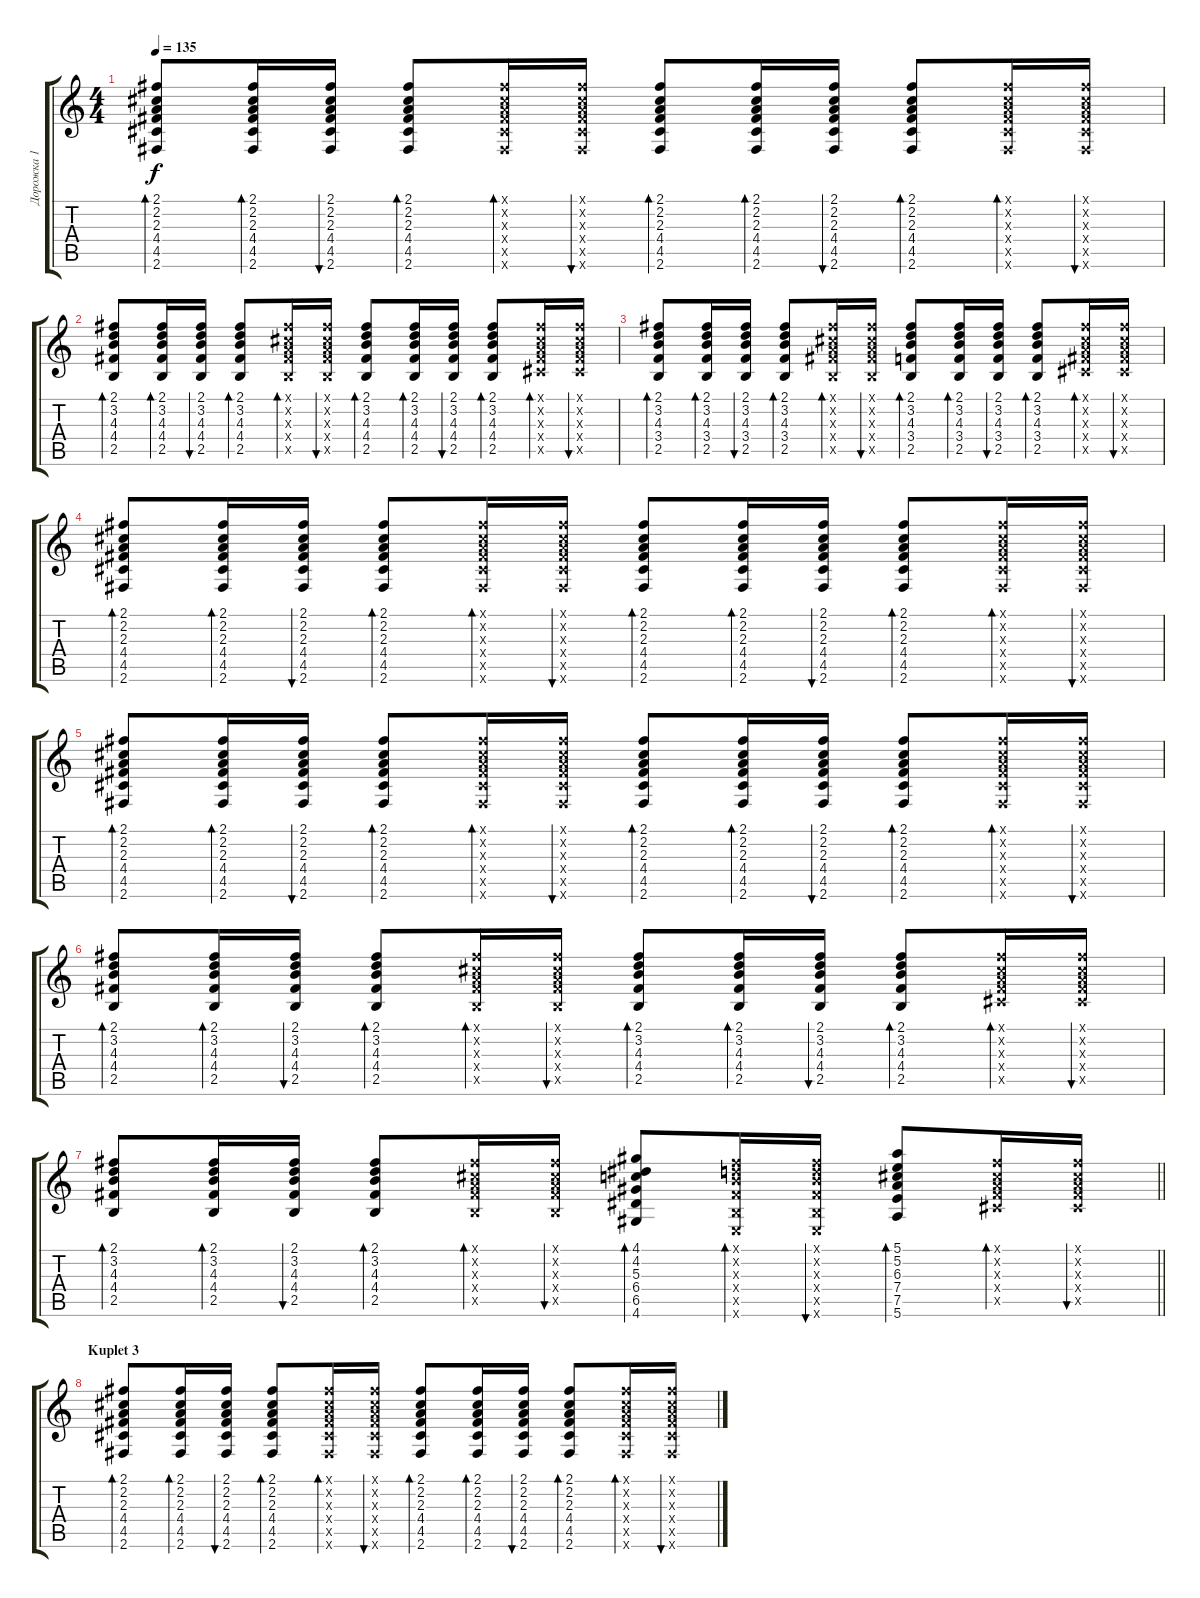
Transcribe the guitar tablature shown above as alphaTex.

\track ("Дорожка 1" "Дорожка 1") {instrument acousticguitarsteel}
\staff {score tabs}
\tuning (E4 B3 G3 D3 A2 E2) {hide}
\ts (4 4)
\tempo 135
\clef g2
\ks c
(2.1 2.2 2.3 4.4 4.5 2.6).8{bd 60 dy f} (2.1 2.2 2.3 4.4 4.5 2.6).16{bd 60} (2.1 2.2 2.3 4.4 4.5 2.6).16{bu 60} (2.1 2.2 2.3 4.4 4.5 2.6).8{bd 60} (2.1{x} 2.2{x} 2.3{x} 4.4{x} 4.5{x} 2.6{x}).16{bd 60} (2.1{x} 2.2{x} 2.3{x} 4.4{x} 4.5{x} 2.6{x}).16{bu 60} (2.1 2.2 2.3 4.4 4.5 2.6).8{bd 60} (2.1 2.2 2.3 4.4 4.5 2.6).16{bd 60} (2.1 2.2 2.3 4.4 4.5 2.6).16{bu 60} (2.1 2.2 2.3 4.4 4.5 2.6).8{bd 60} (2.1{x} 2.2{x} 2.3{x} 4.4{x} 4.5{x} 2.6{x}).16{bd 60} (2.1{x} 2.2{x} 2.3{x} 4.4{x} 4.5{x} 2.6{x}).16{bu 60} |
(2.1 3.2 4.3 4.4 2.5).8{bd 60} (2.1 3.2 4.3 4.4 2.5).16{bd 60} (2.1 3.2 4.3 4.4 2.5).16{bu 60} (2.1 3.2 4.3 4.4 2.5).8{bd 60} (2.1{x} 2.2{x} 2.3{x} 4.4{x} 2.5{x}).16{bd 60} (2.1{x} 2.2{x} 2.3{x} 4.4{x} 2.5{x}).16{bu 60} (2.1 3.2 4.3 4.4 2.5).8{bd 60} (2.1 3.2 4.3 4.4 2.5).16{bd 60} (2.1 3.2 4.3 4.4 2.5).16{bu 60} (2.1 3.2 4.3 4.4 2.5).8{bd 60} (2.1{x} 2.2{x} 2.3{x} 4.4{x} 4.5{x}).16{bd 60} (2.1{x} 2.2{x} 2.3{x} 4.4{x} 4.5{x}).16{bu 60} |
(2.1 3.2 4.3 3.4 2.5).8{bd 60} (2.1 3.2 4.3 3.4 2.5).16{bd 60} (2.1 3.2 4.3 3.4 2.5).16{bu 60} (2.1 3.2 4.3 3.4 2.5).8{bd 60} (2.1{x} 2.2{x} 2.3{x} 4.4{x} 2.5{x}).16{bd 60} (2.1{x} 2.2{x} 2.3{x} 4.4{x} 2.5{x}).16{bu 60} (2.1 3.2 4.3 3.4 2.5).8{bd 60} (2.1 3.2 4.3 3.4 2.5).16{bd 60} (2.1 3.2 4.3 3.4 2.5).16{bu 60} (2.1 3.2 4.3 3.4 2.5).8{bd 60} (2.1{x} 2.2{x} 2.3{x} 4.4{x} 4.5{x}).16{bd 60} (2.1{x} 2.2{x} 2.3{x} 4.4{x} 4.5{x}).16{bu 60} |
(2.1 2.2 2.3 4.4 4.5 2.6).8{bd 60} (2.1 2.2 2.3 4.4 4.5 2.6).16{bd 60} (2.1 2.2 2.3 4.4 4.5 2.6).16{bu 60} (2.1 2.2 2.3 4.4 4.5 2.6).8{bd 60} (2.1{x} 2.2{x} 2.3{x} 4.4{x} 4.5{x} 2.6{x}).16{bd 60} (2.1{x} 2.2{x} 2.3{x} 4.4{x} 4.5{x} 2.6{x}).16{bu 60} (2.1 2.2 2.3 4.4 4.5 2.6).8{bd 60} (2.1 2.2 2.3 4.4 4.5 2.6).16{bd 60} (2.1 2.2 2.3 4.4 4.5 2.6).16{bu 60} (2.1 2.2 2.3 4.4 4.5 2.6).8{bd 60} (2.1{x} 2.2{x} 2.3{x} 4.4{x} 4.5{x} 2.6{x}).16{bd 60} (2.1{x} 2.2{x} 2.3{x} 4.4{x} 4.5{x} 2.6{x}).16{bu 60} |
(2.1 2.2 2.3 4.4 4.5 2.6).8{bd 60} (2.1 2.2 2.3 4.4 4.5 2.6).16{bd 60} (2.1 2.2 2.3 4.4 4.5 2.6).16{bu 60} (2.1 2.2 2.3 4.4 4.5 2.6).8{bd 60} (2.1{x} 2.2{x} 2.3{x} 4.4{x} 4.5{x} 2.6{x}).16{bd 60} (2.1{x} 2.2{x} 2.3{x} 4.4{x} 4.5{x} 2.6{x}).16{bu 60} (2.1 2.2 2.3 4.4 4.5 2.6).8{bd 60} (2.1 2.2 2.3 4.4 4.5 2.6).16{bd 60} (2.1 2.2 2.3 4.4 4.5 2.6).16{bu 60} (2.1 2.2 2.3 4.4 4.5 2.6).8{bd 60} (2.1{x} 2.2{x} 2.3{x} 4.4{x} 4.5{x} 2.6{x}).16{bd 60} (2.1{x} 2.2{x} 2.3{x} 4.4{x} 4.5{x} 2.6{x}).16{bu 60} |
(2.1 3.2 4.3 4.4 2.5).8{bd 60} (2.1 3.2 4.3 4.4 2.5).16{bd 60} (2.1 3.2 4.3 4.4 2.5).16{bu 60} (2.1 3.2 4.3 4.4 2.5).8{bd 60} (2.1{x} 2.2{x} 2.3{x} 4.4{x} 2.5{x}).16{bd 60} (2.1{x} 2.2{x} 2.3{x} 4.4{x} 2.5{x}).16{bu 60} (2.1 3.2 4.3 4.4 2.5).8{bd 60} (2.1 3.2 4.3 4.4 2.5).16{bd 60} (2.1 3.2 4.3 4.4 2.5).16{bu 60} (2.1 3.2 4.3 4.4 2.5).8{bd 60} (2.1{x} 2.2{x} 2.3{x} 4.4{x} 4.5{x}).16{bd 60} (2.1{x} 2.2{x} 2.3{x} 4.4{x} 4.5{x}).16{bu 60} |
\barLineRight lightlight
(2.1 3.2 4.3 4.4 2.5).8{bd 60} (2.1 3.2 4.3 4.4 2.5).16{bd 60} (2.1 3.2 4.3 4.4 2.5).16{bu 60} (2.1 3.2 4.3 4.4 2.5).8{bd 60} (2.1{x} 2.2{x} 2.3{x} 4.4{x} 2.5{x}).16{bd 60} (2.1{x} 2.2{x} 2.3{x} 4.4{x} 2.5{x}).16{bu 60} (4.1 4.2 5.3 6.4 6.5 4.6).8{bd 60} (2.1{x} 3.2{x} 4.3{x} 4.4{x} 2.5{x} 0.6{x}).16{bd 60} (2.1{x} 3.2{x} 4.3{x} 4.4{x} 2.5{x} 0.6{x}).16{bu 60} (5.1 5.2 6.3 7.4 7.5 5.6).8{bd 60} (2.1{x} 2.2{x} 2.3{x} 4.4{x} 4.5{x}).16{bd 60} (2.1{x} 2.2{x} 2.3{x} 4.4{x} 4.5{x}).16{bu 60} |
\section ("" "Kuplet 3")
(2.1 2.2 2.3 4.4 4.5 2.6).8{bd 60} (2.1 2.2 2.3 4.4 4.5 2.6).16{bd 60} (2.1 2.2 2.3 4.4 4.5 2.6).16{bu 60} (2.1 2.2 2.3 4.4 4.5 2.6).8{bd 60} (2.1{x} 2.2{x} 2.3{x} 4.4{x} 4.5{x} 2.6{x}).16{bd 60} (2.1{x} 2.2{x} 2.3{x} 4.4{x} 4.5{x} 2.6{x}).16{bu 60} (2.1 2.2 2.3 4.4 4.5 2.6).8{bd 60} (2.1 2.2 2.3 4.4 4.5 2.6).16{bd 60} (2.1 2.2 2.3 4.4 4.5 2.6).16{bu 60} (2.1 2.2 2.3 4.4 4.5 2.6).8{bd 60} (2.1{x} 2.2{x} 2.3{x} 4.4{x} 4.5{x} 2.6{x}).16{bd 60} (2.1{x} 2.2{x} 2.3{x} 4.4{x} 4.5{x} 2.6{x}).16{bu 60}
